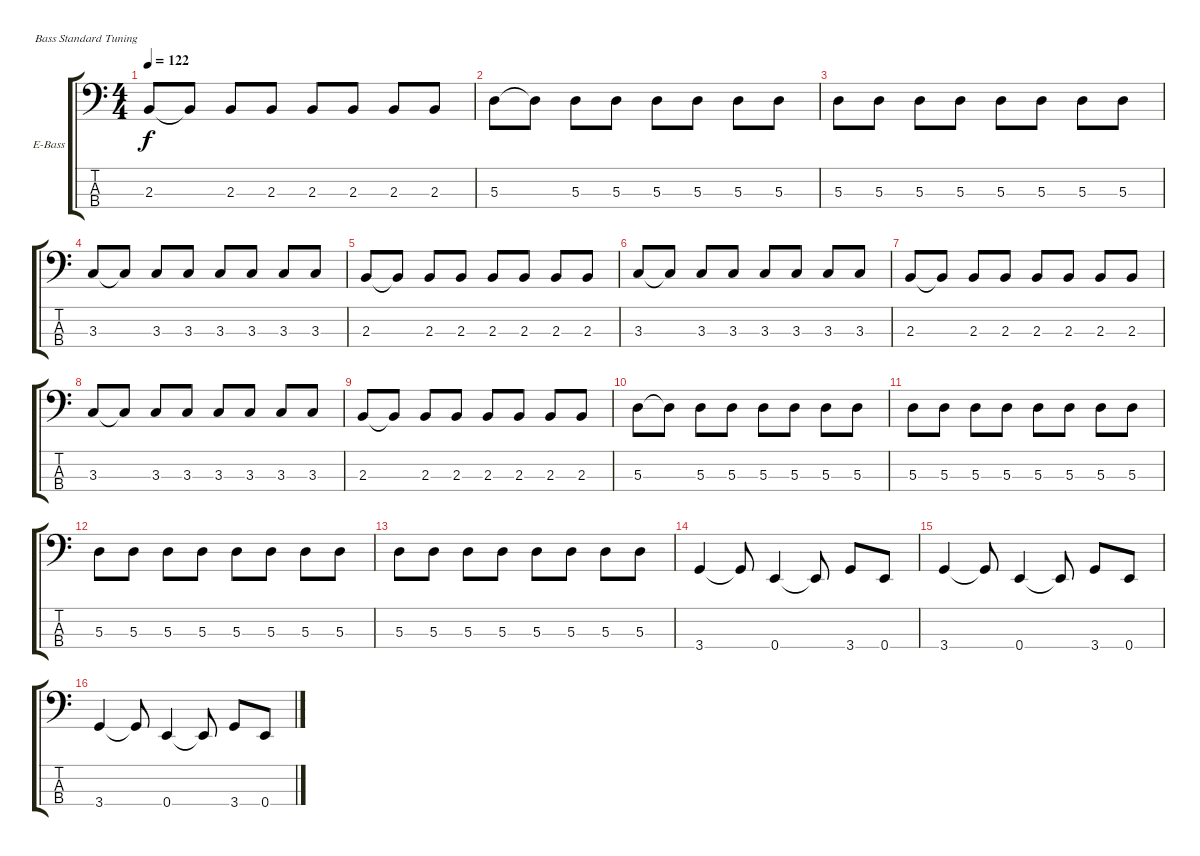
\bracketExtendMode groupsimilarinstruments
\firstSystemTrackNameOrientation horizontal
\otherSystemsTrackNameOrientation horizontal
\track ("Bass" "E-Bass") {instrument electricbassfinger}
\staff {score tabs}
\tuning (G2 D2 A1 E1)
\ts (4 4)
\tempo 122
\clef f4
\ks c
2.3.8{dy f} 2.3{t}.8 2.3.8 2.3.8 2.3.8 2.3.8 2.3.8 2.3.8 |
5.3.8 5.3{t}.8 5.3.8 5.3.8 5.3.8 5.3.8 5.3.8 5.3.8 |
5.3.8 5.3.8 5.3.8 5.3.8 5.3.8 5.3.8 5.3.8 5.3.8 |
3.3.8 3.3{t}.8 3.3.8 3.3.8 3.3.8 3.3.8 3.3.8 3.3.8 |
2.3.8 2.3{t}.8 2.3.8 2.3.8 2.3.8 2.3.8 2.3.8 2.3.8 |
3.3.8 3.3{t}.8 3.3.8 3.3.8 3.3.8 3.3.8 3.3.8 3.3.8 |
2.3.8 2.3{t}.8 2.3.8 2.3.8 2.3.8 2.3.8 2.3.8 2.3.8 |
3.3.8 3.3{t}.8 3.3.8 3.3.8 3.3.8 3.3.8 3.3.8 3.3.8 |
2.3.8 2.3{t}.8 2.3.8 2.3.8 2.3.8 2.3.8 2.3.8 2.3.8 |
5.3.8 5.3{t}.8 5.3.8 5.3.8 5.3.8 5.3.8 5.3.8 5.3.8 |
5.3.8 5.3.8 5.3.8 5.3.8 5.3.8 5.3.8 5.3.8 5.3.8 |
5.3.8 5.3.8 5.3.8 5.3.8 5.3.8 5.3.8 5.3.8 5.3.8 |
5.3.8 5.3.8 5.3.8 5.3.8 5.3.8 5.3.8 5.3.8 5.3.8 |
3.4.4 3.4{t}.8 0.4.4 0.4{t}.8 3.4.8 0.4.8 |
3.4.4 3.4{t}.8 0.4.4 0.4{t}.8 3.4.8 0.4.8 |
3.4.4 3.4{t}.8 0.4.4 0.4{t}.8 3.4.8 0.4.8
